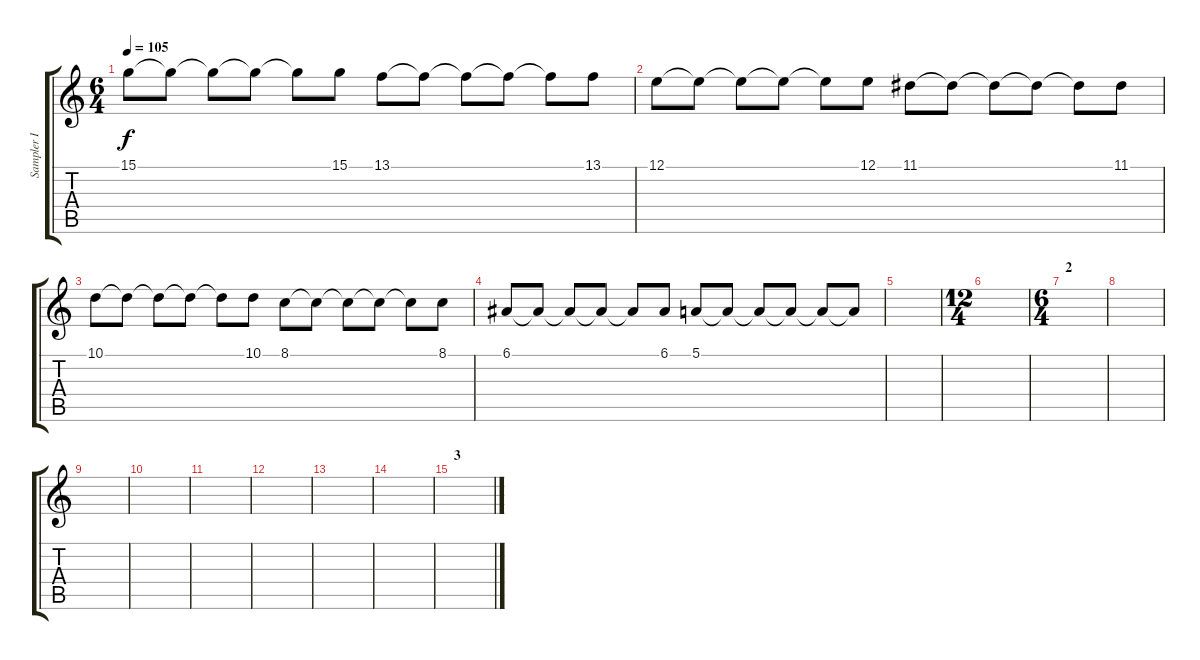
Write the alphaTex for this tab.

\track ("Sampler I" "Sampler I") {instrument stringensemble1}
\staff {score tabs}
\tuning (E4 B3 G3 D3 A2 E2) {hide}
\ts (6 4)
\tempo 105
\clef g2
\ks c
15.1.8{dy f} 15.1{t}.8 15.1{t}.8 15.1{t}.8 15.1{t}.8 15.1.8 13.1.8 13.1{t}.8 13.1{t}.8 13.1{t}.8 13.1{t}.8 13.1.8 |
12.1.8 12.1{t}.8 12.1{t}.8 12.1{t}.8 12.1{t}.8 12.1.8 11.1.8 11.1{t}.8 11.1{t}.8 11.1{t}.8 11.1{t}.8 11.1.8 |
10.1.8 10.1{t}.8 10.1{t}.8 10.1{t}.8 10.1{t}.8 10.1.8 8.1.8 8.1{t}.8 8.1{t}.8 8.1{t}.8 8.1{t}.8 8.1.8 |
6.1.8 6.1{t}.8 6.1{t}.8 6.1{t}.8 6.1{t}.8 6.1.8 5.1.8 5.1{t}.8 5.1{t}.8 5.1{t}.8 5.1{t}.8 5.1{t}.8 |
|
\ts (12 4)
|
\ts (6 4)
\section ("" "2")
|
|
|
|
|
|
|
|
\section ("" "3")
